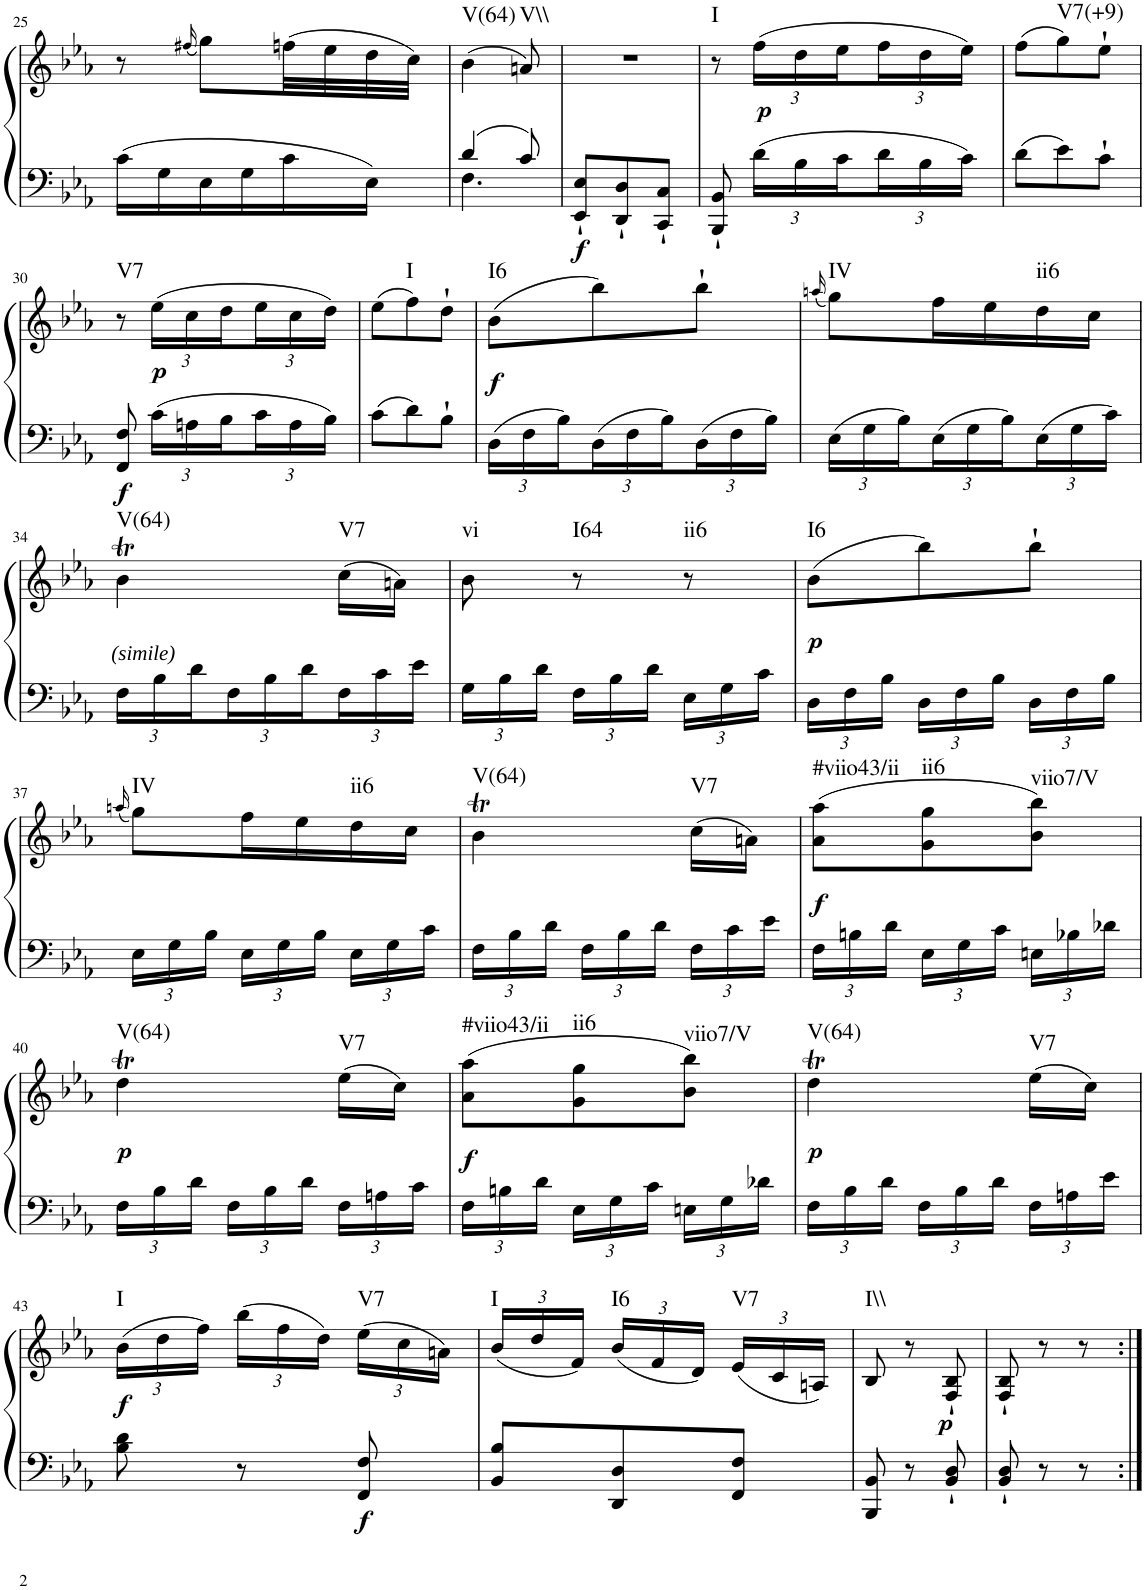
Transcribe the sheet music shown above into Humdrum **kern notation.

**kern	**kern	**dynam	**harte
*part1	*part1	*part1	*part1
*staff2	*staff1	*staff1/2	*
*I"Klavier linke Hand	*	*	*
!!LO:PB:g=z
*clefF4	*clefG2	*	*
*k[b-e-a-]	*k[b-e-a-]	*	*
*M3/8	*M3/8	*	*
=25	=25	=25	=25
16c\LL	8r	.	.
16G\	.	.	.
.	(16qff#X/	.	.
16E-\	8gg\L)	.	.
16G\	.	.	.
16c\	(32ffn\LL	.	.
.	32ee-\	.	.
16E-\JJ	32dd\	.	.
.	32cc\JJJ)	.	.
=26	=26	=26	=26
*^	*	*	*
!	!	!	!	!LO:H:kt=V(64)
4d/	4.F\	(4b-\	.	N
!	!	!	!	!LO:H:kt=V\\
8c/	.	8an/)	.	N
*v	*v	*	*	*
=27	=27	=27	=27
!	!	!LO:DY:b=2	!
8EE-/` 8E-/`L	4.r	f	.
8DD/` 8D/`	.	.	.
8CC/` 8C/`J	.	.	.
=28	=28	=28	=28
!	!	!	!LO:H:kt=I
8BBB-/` 8BB-/`	8r	.	N
*Xbrackettup	*Xbrackettup	*	*
!	!	!LO:DY:b	!
24d\LL	(24ff\LL	p	.
24B-\	24dd\	.	.
24c\	24ee-\	.	.
24d\	24ff\	.	.
24B-\	24dd\	.	.
24c\JJ	24ee-\JJ)	.	.
=29	=29	=29	=29
8d\L	(8ff\L	.	.
!	!	!	!LO:H:kt=V7(+9)
8e-\	8gg\)	.	N
8c`\J	8ee-`\J	.	.
!!LO:LB:g=z
=30	=30	=30	=30
!	!	!LO:DY:b=2	!LO:H:kt=V7
8FF/ 8F/	8r	f	N
!	!	!LO:DY:b	!
24c\LL	(24ee-\LL	p	.
24An\	24cc\	.	.
24B-\	24dd\	.	.
24c\	24ee-\	.	.
24A\	24cc\	.	.
24B-\JJ	24dd\JJ)	.	.
=31	=31	=31	=31
8c\L	(8ee-\L	.	.
!	!	!	!LO:H:kt=I
8d\	8ff\)	.	N
8B-`\J	8dd`\J	.	.
=32	=32	=32	=32
!	!	!LO:DY:b	!LO:H:kt=I6
24D\LL	(8b-\L	f	N
24F\	.	.	.
24B-\	.	.	.
24D\	8bb-\)	.	.
24F\	.	.	.
24B-\	.	.	.
24D\	8bb-`\J	.	.
24F\	.	.	.
24B-\JJ	.	.	.
=33	=33	=33	=33
.	(16qaan/	.	.
!	!	!	!LO:H:kt=IV
24E-\LL	8gg\L)	.	N
24G\	.	.	.
24B-\	.	.	.
24E-\	16ff\L	.	.
24G\	.	.	.
.	16ee-\	.	.
24B-\	.	.	.
!	!	!	!LO:H:kt=ii6
24E-\	16dd\	.	N
24G\	.	.	.
.	16cc\JJ	.	.
24c\JJ	.	.	.
!!LO:LB:g=z
=34	=34	=34	=34
!LO:TX:a:i:t=(simile)	!	!	!LO:H:kt=V(64)
24F\LL	4b-T\	.	N
24B-\	.	.	.
24d\	.	.	.
24F\	.	.	.
24B-\	.	.	.
24d\	.	.	.
!	!	!	!LO:H:kt=V7
24F\	(16cc\LL	.	N
24c\	.	.	.
.	16an\JJ)	.	.
24e-\JJ	.	.	.
=35	=35	=35	=35
!	!	!	!LO:H:kt=vi
24G\LL	8b-\	.	N
24B-\	.	.	.
24d\JJ	.	.	.
!	!	!	!LO:H:kt=I64
24F\LL	8r	.	N
24B-\	.	.	.
24d\JJ	.	.	.
!	!	!	!LO:H:kt=ii6
24E-\LL	8r	.	N
24G\	.	.	.
24c\JJ	.	.	.
=36	=36	=36	=36
!	!	!LO:DY:b	!LO:H:kt=I6
24D\LL	(8b-\L	p	N
24F\	.	.	.
24B-\JJ	.	.	.
24D\LL	8bb-\)	.	.
24F\	.	.	.
24B-\JJ	.	.	.
24D\LL	8bb-`\J	.	.
24F\	.	.	.
24B-\JJ	.	.	.
!!LO:LB:g=z
=37	=37	=37	=37
.	(16qaan/	.	.
!	!	!	!LO:H:kt=IV
24E-\LL	8gg\L)	.	N
24G\	.	.	.
24B-\JJ	.	.	.
24E-\LL	16ff\L	.	.
24G\	.	.	.
.	16ee-\	.	.
24B-\JJ	.	.	.
!	!	!	!LO:H:kt=ii6
24E-\LL	16dd\	.	N
24G\	.	.	.
.	16cc\JJ	.	.
24c\JJ	.	.	.
=38	=38	=38	=38
!	!	!	!LO:H:kt=V(64)
24F\LL	4b-T\	.	N
24B-\	.	.	.
24d\JJ	.	.	.
24F\LL	.	.	.
24B-\	.	.	.
24d\JJ	.	.	.
!	!	!	!LO:H:kt=V7
24F\LL	(16cc\LL	.	N
24c\	.	.	.
.	16an\JJ)	.	.
24e-\JJ	.	.	.
=39	=39	=39	=39
!	!	!LO:DY:b	!LO:H:kt=#viio43/ii
24F\LL	(8a-\ 8aa-\L	f	N
24Bn\	.	.	.
24d\JJ	.	.	.
!	!	!	!LO:H:kt=ii6
24E-\LL	8g\ 8gg\	.	N
24G\	.	.	.
24c\JJ	.	.	.
!	!	!	!LO:H:kt=viio7/V
24En\LL	8b-\ 8bb-\J)	.	N
24B-X\	.	.	.
24d-X\JJ	.	.	.
!!LO:LB:g=z
=40	=40	=40	=40
!	!	!LO:DY:b	!LO:H:kt=V(64)
24F\LL	4ddt\	p	N
24B-\	.	.	.
24d\JJ	.	.	.
24F\LL	.	.	.
24B-\	.	.	.
24d\JJ	.	.	.
!	!	!	!LO:H:kt=V7
24F\LL	(16ee-\LL	.	N
24An\	.	.	.
.	16cc\JJ)	.	.
24c\JJ	.	.	.
=41	=41	=41	=41
!	!	!LO:DY:b	!LO:H:kt=#viio43/ii
24F\LL	(8a-\ 8aa-\L	f	N
24Bn\	.	.	.
24d\JJ	.	.	.
!	!	!	!LO:H:kt=ii6
24E-\LL	8g\ 8gg\	.	N
24G\	.	.	.
24c\JJ	.	.	.
!	!	!	!LO:H:kt=viio7/V
24En\LL	8b-\ 8bb-\J)	.	N
24G\	.	.	.
24d-X\JJ	.	.	.
=42	=42	=42	=42
!	!	!LO:DY:b	!LO:H:kt=V(64)
24F\LL	4ddt\	p	N
24B-\	.	.	.
24d\JJ	.	.	.
24F\LL	.	.	.
24B-\	.	.	.
24d\JJ	.	.	.
!	!	!	!LO:H:kt=V7
24F\LL	(16ee-\LL	.	N
24An\	.	.	.
.	16cc\JJ)	.	.
24e-\JJ	.	.	.
!!LO:LB:g=z
=43	=43	=43	=43
!	!	!LO:DY:b	!LO:H:kt=I
8B-\ 8d\	(24b-\LL	f	N
.	24dd\	.	.
.	24ff\JJ)	.	.
8r	(24bb-\LL	.	.
.	24ff\	.	.
.	24dd\JJ)	.	.
!	!	!LO:DY:b=2	!LO:H:kt=V7
8FF/ 8F/	(24ee-\LL	f	N
.	24cc\	.	.
.	24an\JJ)	.	.
=44	=44	=44	=44
!	!	!	!LO:H:kt=I
8BB-/ 8B-/L	(24b-/LL	.	N
.	24dd/	.	.
.	24f/JJ)	.	.
!	!	!	!LO:H:kt=I6
8DD/ 8D/	(24b-/LL	.	N
.	24f/	.	.
.	24d/JJ)	.	.
!	!	!	!LO:H:kt=V7
8FF/ 8F/J	(24e-/LL	.	N
.	24c/	.	.
.	24An/JJ)	.	.
=45	=45	=45	=45
!	!	!	!LO:H:kt=I\\
8BBB-/ 8BB-/	8B-/	.	N
8r	8r	.	.
!	!	!LO:DY:b	!
8BB-/` 8D/`	8F/` 8B-/`	p	.
=46	=46	=46	=46
8BB-/` 8D/`	8F/` 8B-/`	.	.
8r	8r	.	.
8r	8r	.	.
=:|!	=:|!	=:|!	=:|!
*-	*-	*-	*-
